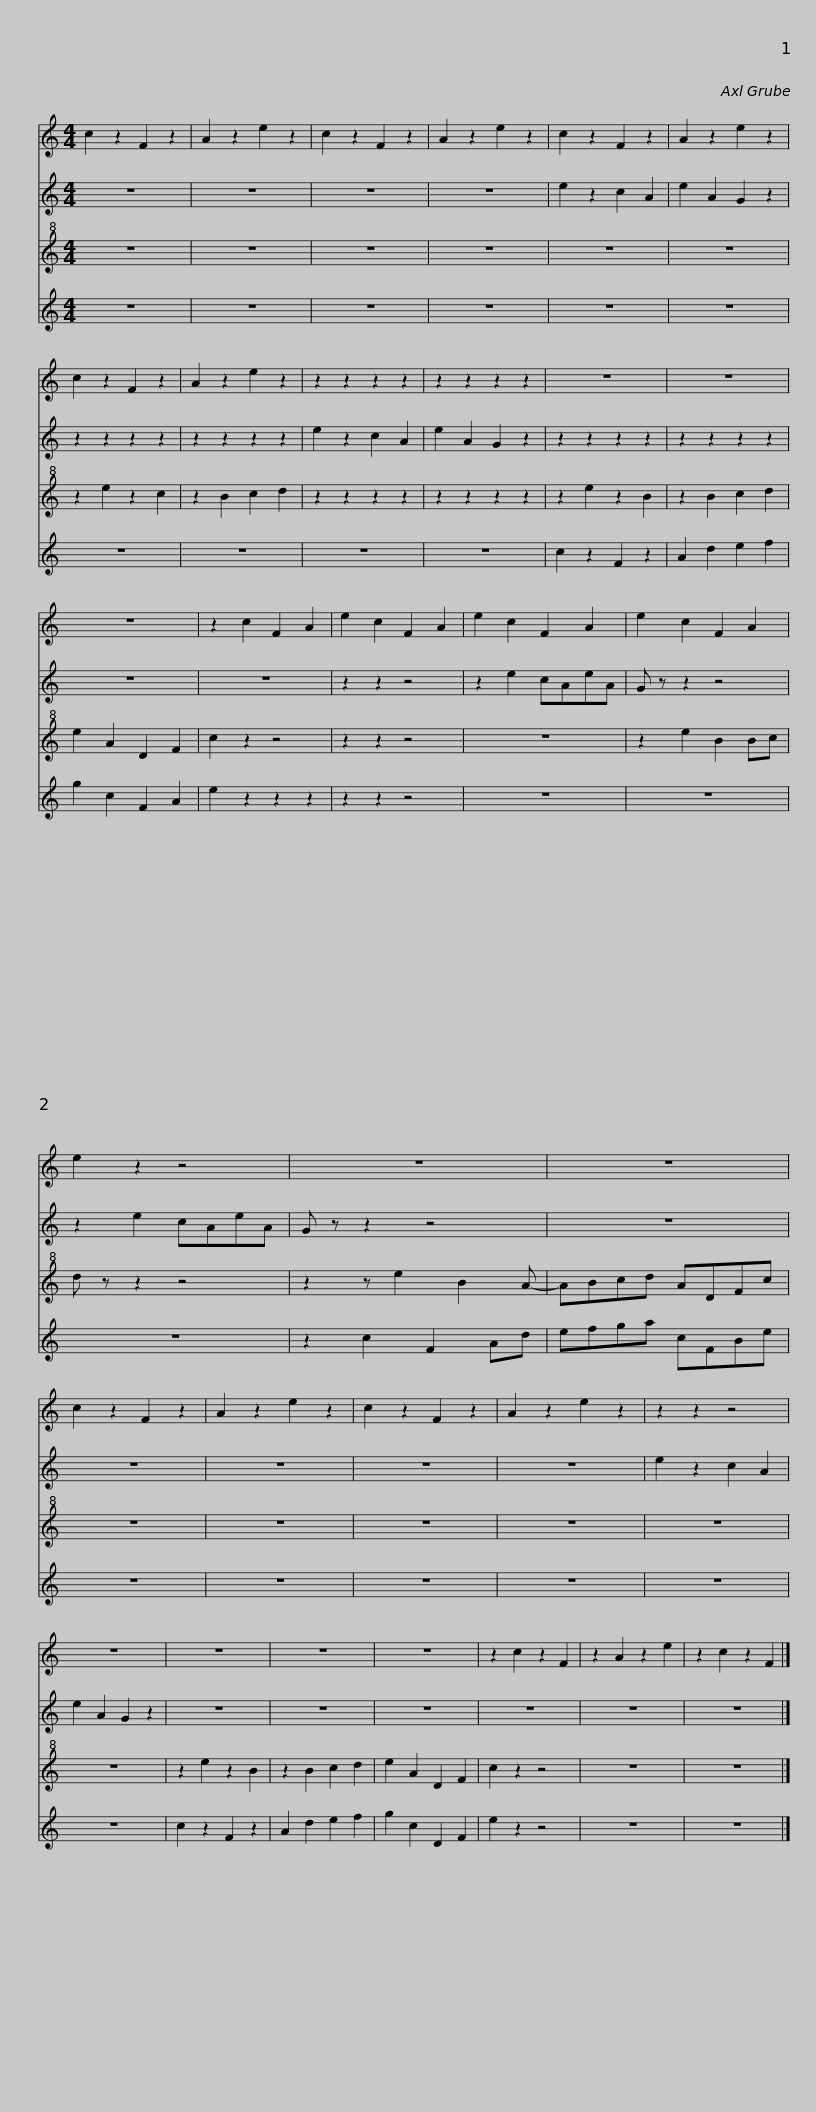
X:1
%%score 1 2 3 4
L:1/8
M:4/4
I:linebreak $
K:C
V:1 treble transpose=12
V:2 treble
V:3 treble+8
V:4 treble transpose=12
V:1
 c2 z2 F2 z2 | A2 z2 e2 z2 | c2 z2 F2 z2 | A2 z2 e2 z2 | c2 z2 F2 z2 | %5
 A2 z2 e2 z2 | c2 z2 F2 z2 | A2 z2 e2 z2 | z2 z2 z2 z2 |$ z2 z2 z2 z2 | %10
 z8 | z8 | z8 | z2 c2 F2 A2 | e2 c2 F2 A2 | %15
 e2 c2 F2 A2 | e2 c2 F2 A2 |$ e2 z2 z4 | z8 | z8 | %20
 c2 z2 F2 z2 | A2 z2 e2 z2 | c2 z2 F2 z2 | A2 z2 e2 z2 |$ z2 z2 z4 | %25
 z8 | z8 | z8 | z8 | z2 c2 z2 F2 | %30
 z2 A2 z2 e2 | z2 c2 z2 F2 |] %32
V:2
 z8 | z8 | z8 | z8 | e2 z2 c2 A2 | %5
 e2 A2 G2 z2 | z2 z2 z2 z2 | z2 z2 z2 z2 | e2 z2 c2 A2 |$ e2 A2 G2 z2 | %10
 z2 z2 z2 z2 | z2 z2 z2 z2 | z8 | z8 | z2 z2 z4 | %15
 z2 e2 cAeA | G z z2 z4 |$ z2 e2 cAeA | G z z2 z4 | z8 | %20
 z8 | z8 | z8 | z8 |$ e2 z2 c2 A2 | %25
 e2 A2 G2 z2 | z8 | z8 | z8 | z8 | %30
 z8 | z8 |] %32
V:3
 z8 | z8 | z8 | z8 | z8 | %5
 z8 | z2 e2 z2 c2 | z2 B2 c2 d2 | z2 z2 z2 z2 |$ z2 z2 z2 z2 | %10
 z2 e2 z2 B2 | z2 B2 c2 d2 | e2 A2 D2 F2 | c2 z2 z4 | z2 z2 z4 | %15
 z8 | z2 e2 B2 Bc |$ d z z2 z4 | z2 z e2 B2 A- | ABcd ADFc | %20
 z8 | z8 | z8 | z8 |$ z8 | %25
 z8 | z2 e2 z2 B2 | z2 B2 c2 d2 | e2 A2 D2 F2 | c2 z2 z4 | %30
 z8 | z8 |] %32
V:4
 z8 | z8 | z8 | z8 | z8 | %5
 z8 | z8 | z8 | z8 |$ z8 | %10
 c2 z2 F2 z2 | A2 d2 e2 f2 | g2 c2 F2 A2 | e2 z2 z2 z2 | z2 z2 z4 | %15
 z8 | z8 |$ z8 | z2 c2 F2 Ad | efga cFBe | %20
 z8 | z8 | z8 | z8 |$ z8 | %25
 z8 | c2 z2 F2 z2 | A2 d2 e2 f2 | g2 c2 D2 F2 | e2 z2 z4 | %30
 z8 | z8 |] %32
